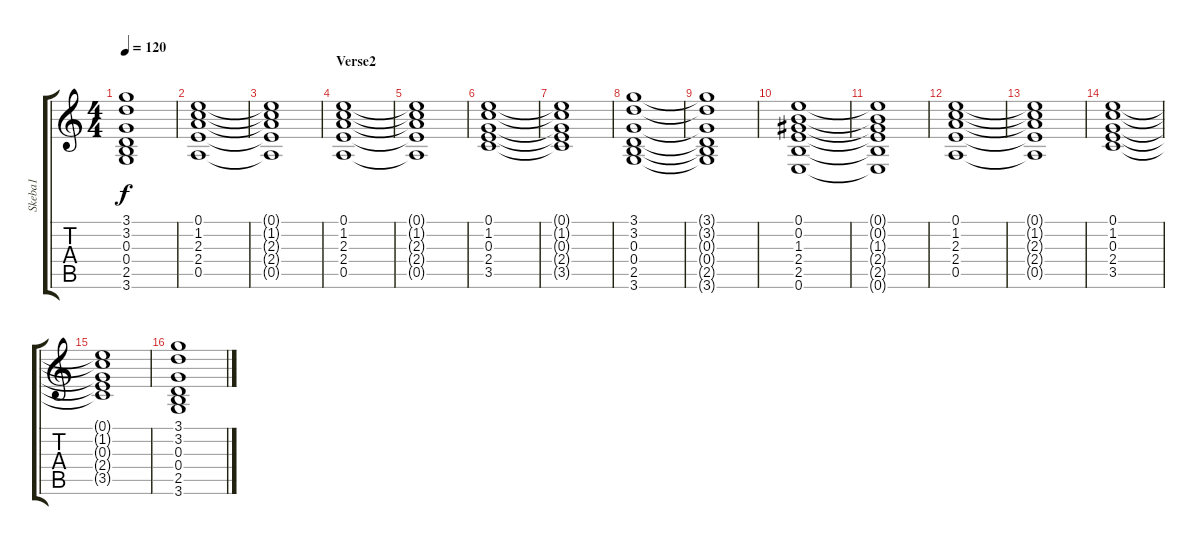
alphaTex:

\track ("Skeba1" "Skeba1") {instrument overdrivenguitar}
\staff {score tabs}
\tuning (E4 B3 G3 D3 A2 E2) {hide}
\ts (4 4)
\tempo 120
\clef g2
\ks c
(3.1 3.2 0.3 0.4 2.5 3.6).1{dy f} |
(0.1 1.2 2.3 2.4 0.5).1 |
(0.1{t} 1.2{t} 2.3{t} 2.4{t} 0.5{t}).1 |
\section ("" "Verse2")
(0.1 1.2 2.3 2.4 0.5).1 |
(0.1{t} 1.2{t} 2.3{t} 2.4{t} 0.5{t}).1 |
(0.1 1.2 0.3 2.4 3.5).1 |
(0.1{t} 1.2{t} 0.3{t} 2.4{t} 3.5{t}).1 |
(3.1 3.2 0.3 0.4 2.5 3.6).1 |
(3.1{t} 3.2{t} 0.3{t} 0.4{t} 2.5{t} 3.6{t}).1 |
(0.1 0.2 1.3 2.4 2.5 0.6).1 |
(0.1{t} 0.2{t} 1.3{t} 2.4{t} 2.5{t} 0.6{t}).1 |
(0.1 1.2 2.3 2.4 0.5).1 |
(0.1{t} 1.2{t} 2.3{t} 2.4{t} 0.5{t}).1 |
(0.1 1.2 0.3 2.4 3.5).1 |
(0.1{t} 1.2{t} 0.3{t} 2.4{t} 3.5{t}).1 |
(3.1 3.2 0.3 0.4 2.5 3.6).1
